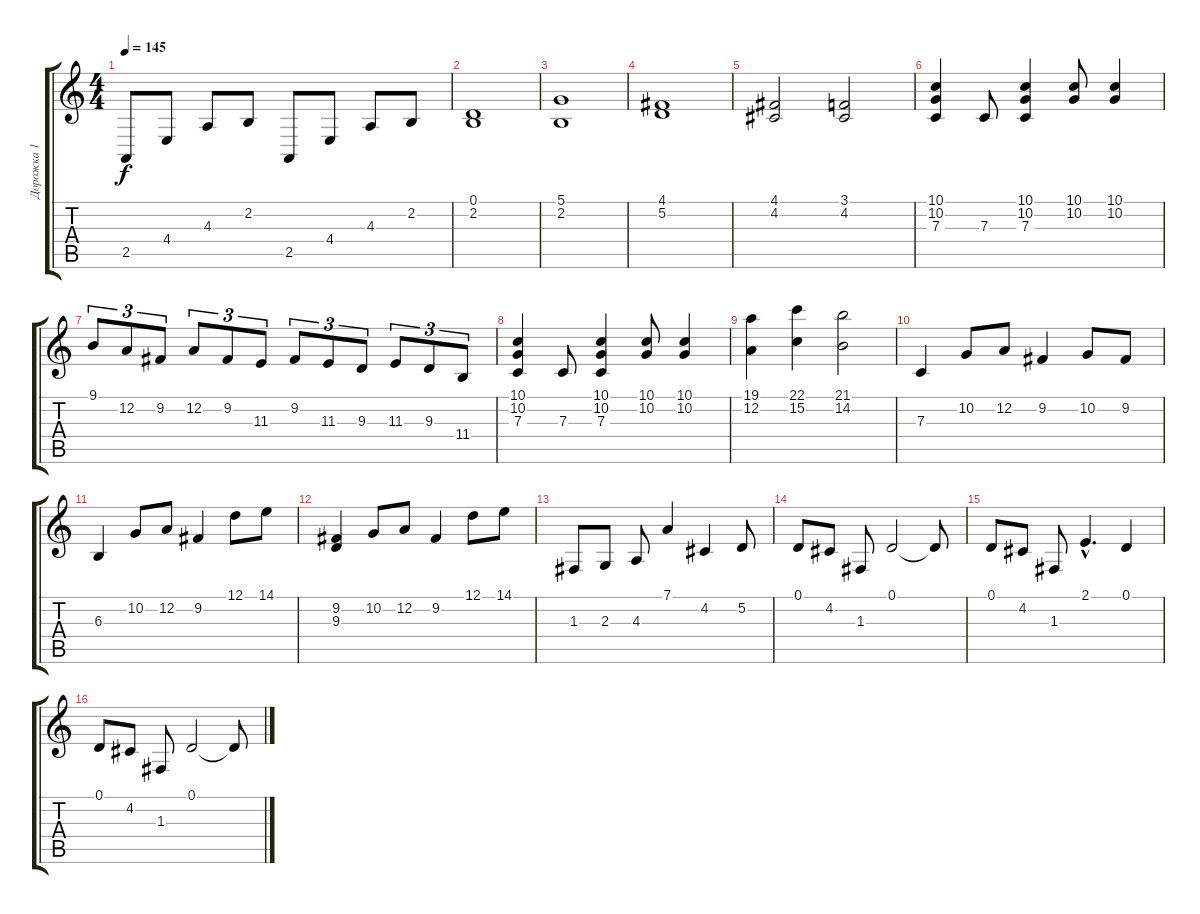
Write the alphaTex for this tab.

\track ("Дорожка 1" "Дорожка 1") {instrument electricgrandpiano}
\staff {score tabs}
\tuning (D4 A3 F3 C3 G2 D2) {hide}
\ts (4 4)
\tempo 145
\clef g2
\ks c
2.5.8{dy f} 4.4.8 4.3.8 2.2.8 2.5.8 4.4.8 4.3.8 2.2.8 |
(0.1 2.2).1 |
(5.1 2.2).1 |
(4.1 5.2).1 |
(4.1 4.2).2 (3.1 4.2).2 |
(10.1 10.2 7.3).4 7.3.8 (10.1 10.2 7.3).4 (10.1 10.2).8 (10.1 10.2).4 |
9.1.8{tu (3 2)} 12.2.8{tu (3 2)} 9.2.8{tu (3 2)} 12.2.8{tu (3 2)} 9.2.8{tu (3 2)} 11.3.8{tu (3 2)} 9.2.8{tu (3 2)} 11.3.8{tu (3 2)} 9.3.8{tu (3 2)} 11.3.8{tu (3 2)} 9.3.8{tu (3 2)} 11.4.8{tu (3 2)} |
(10.1 10.2 7.3).4 7.3.8 (10.1 10.2 7.3).4 (10.1 10.2).8 (10.1 10.2).4 |
(19.1 12.2).4 (22.1 15.2).4 (21.1 14.2).2 |
7.3.4 10.2.8 12.2.8 9.2.4 10.2.8 9.2.8 |
6.3.4 10.2.8 12.2.8 9.2.4 12.1.8 14.1.8 |
(9.2 9.3).4 10.2.8 12.2.8 9.2.4 12.1.8 14.1.8 |
1.3.8 2.3.8 4.3.8 7.1.4 4.2.4 5.2.8 |
0.1.8 4.2.8 1.3.8 0.1.2 0.1{t}.8 |
0.1.8 4.2.8 1.3.8 2.1{hac}.4{d} 0.1.4 |
0.1.8 4.2.8 1.3.8 0.1.2 0.1{t}.8
